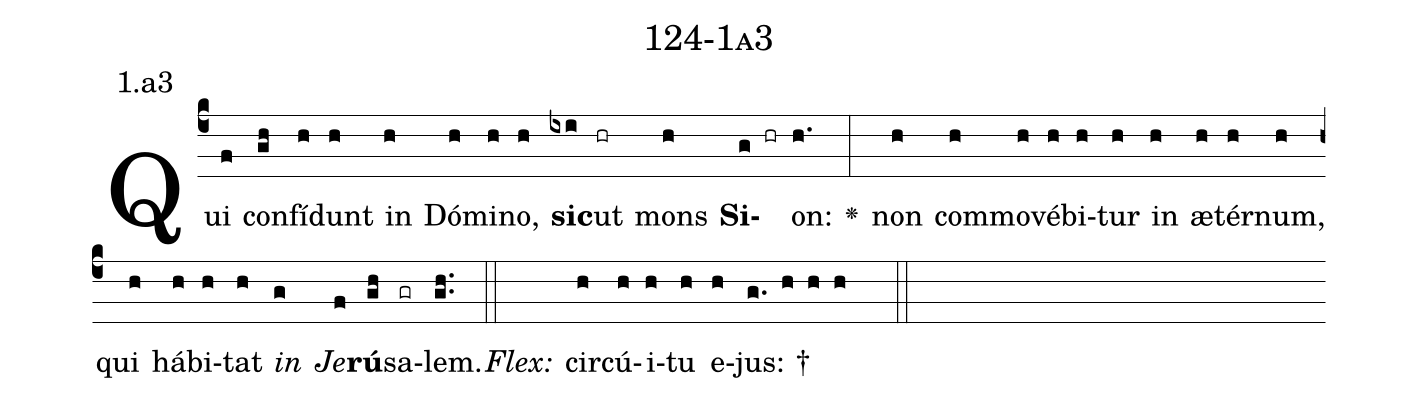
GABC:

name: 124-1a3;
annotation: 1.a3;
%%
(c4)Qui(f) con(gh)fí(h)dunt(h) in(h) Dó(h)mi(h)no,(h) <b>sic</b>(ixi)ut(hr) mons(h) <b>Si</b>(g hr)on:(h.) <v>\greheightstar</v>(:) non(h) com(h)mo(h)vé(h)bi(h)tur(h) in(h) æ(h)tér(h)num,(h) qui(h) há(h)bi(h)tat(h) <i>in</i>(g) <i>Je</i>(f)<b>rú</b>(gh)sa(gr)lem.(gh..) (::)
<i>Flex:</i>()  cir(h)cú(h)i(h)tu(h) e(h)jus: †(g. h h h  ::)

%E(h) u(h) o(g) u(f) a(gh) e.(gh..) (::)
